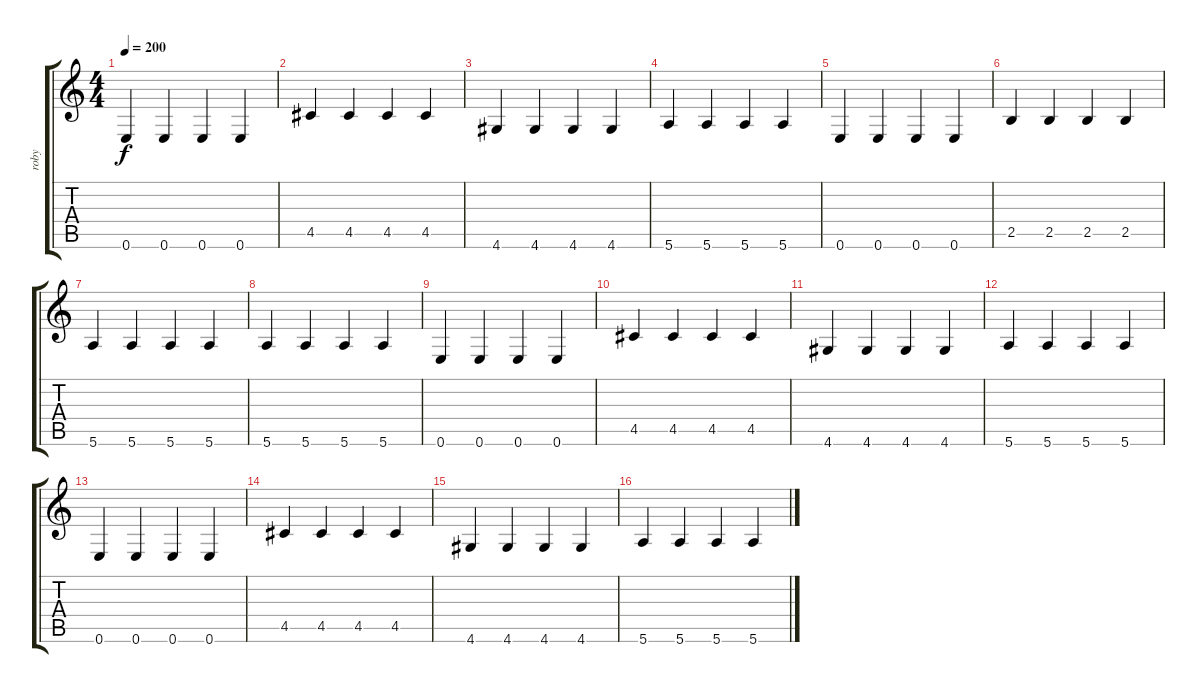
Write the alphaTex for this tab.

\track ("roby" "roby") {instrument electricbassfinger}
\staff {score tabs}
\tuning (E4 B3 G3 D3 A2 E2) {hide}
\ts (4 4)
\tempo 200
\clef g2
\ks c
0.6.4{dy f} 0.6.4 0.6.4 0.6.4 |
4.5.4 4.5.4 4.5.4 4.5.4 |
4.6.4 4.6.4 4.6.4 4.6.4 |
5.6.4 5.6.4 5.6.4 5.6.4 |
0.6.4 0.6.4 0.6.4 0.6.4 |
2.5.4 2.5.4 2.5.4 2.5.4 |
5.6.4 5.6.4 5.6.4 5.6.4 |
5.6.4 5.6.4 5.6.4 5.6.4 |
0.6.4 0.6.4 0.6.4 0.6.4 |
4.5.4 4.5.4 4.5.4 4.5.4 |
4.6.4 4.6.4 4.6.4 4.6.4 |
5.6.4 5.6.4 5.6.4 5.6.4 |
0.6.4 0.6.4 0.6.4 0.6.4 |
4.5.4 4.5.4 4.5.4 4.5.4 |
4.6.4 4.6.4 4.6.4 4.6.4 |
5.6.4 5.6.4 5.6.4 5.6.4
